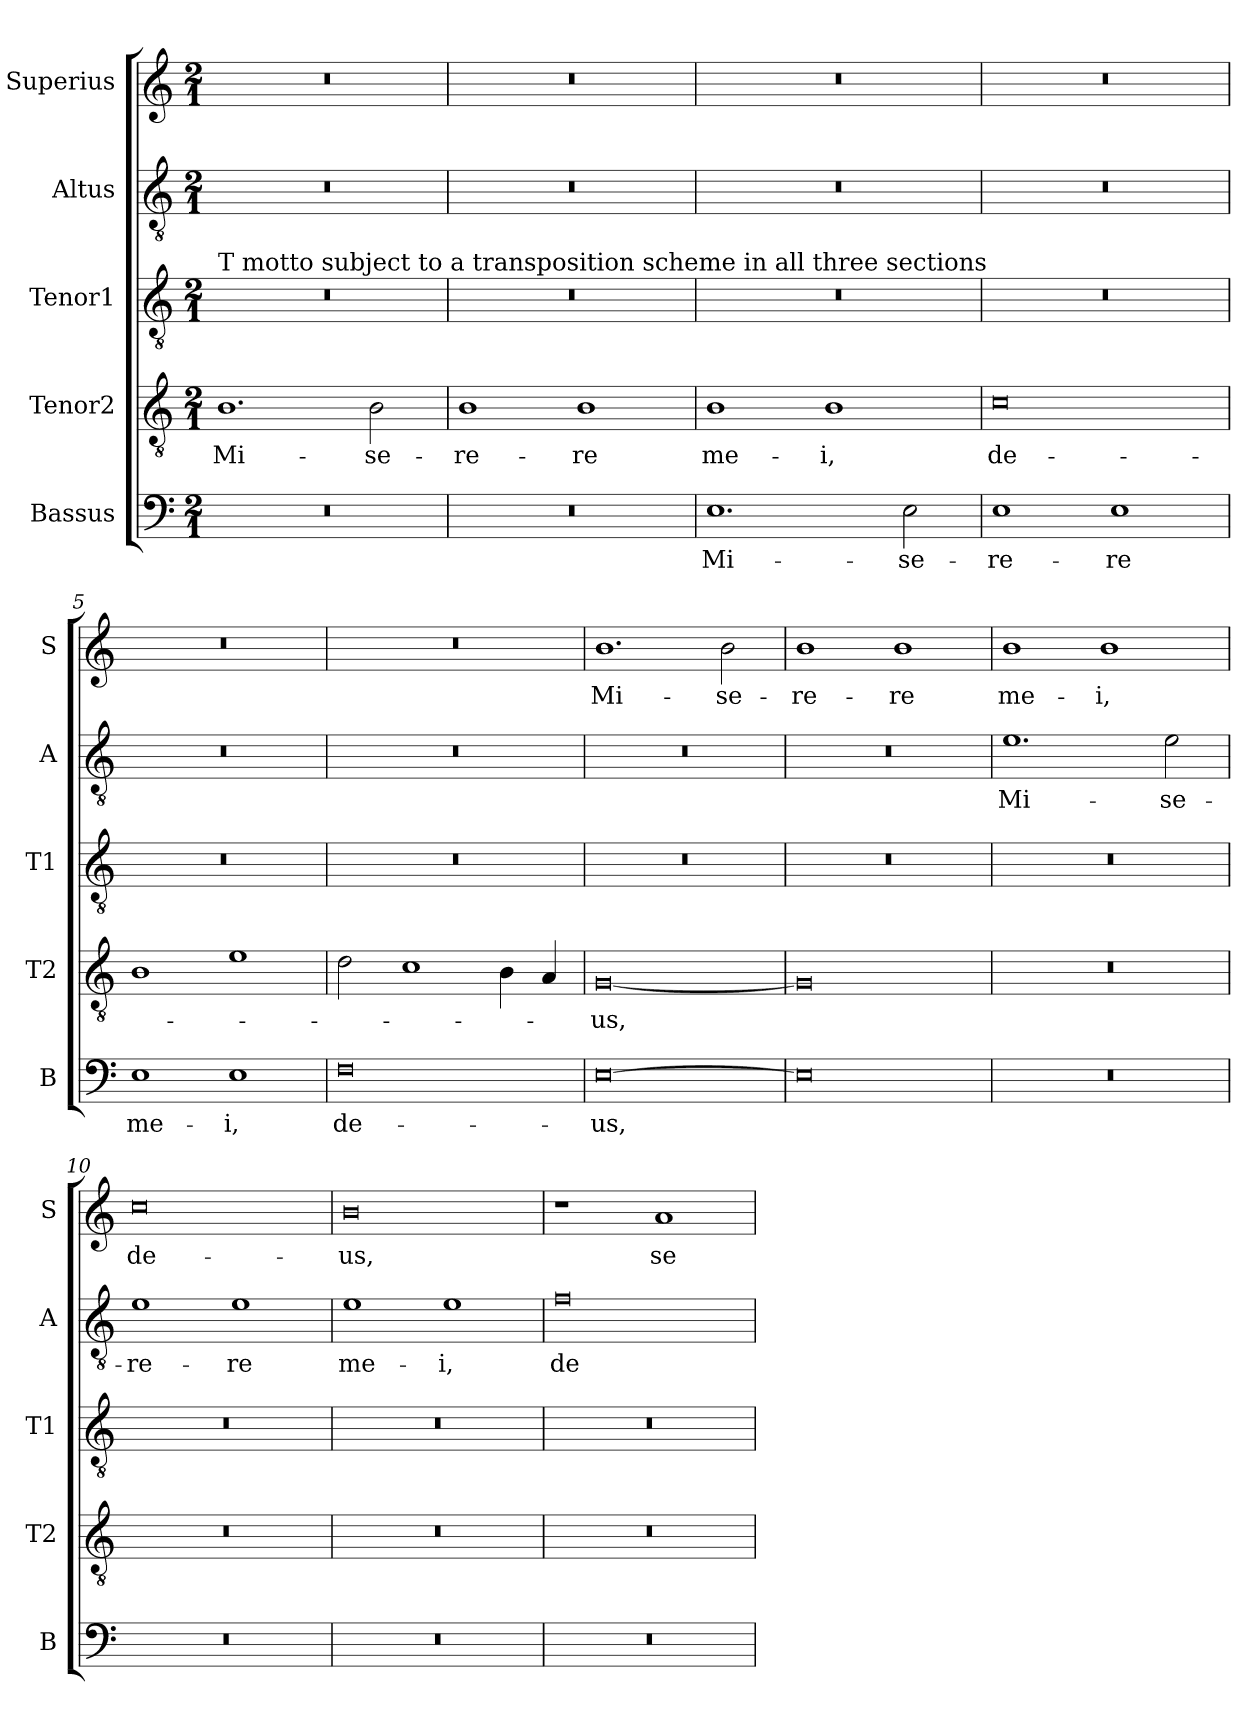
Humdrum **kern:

**kern	**text	**kern	**text	**kern	**kern	**text	**kern	**text
*part5	*part5	*part4	*part4	*part3	*part2	*part2	*part1	*part1
*staff5	*staff5	*staff4	*staff4	*staff3	*staff2	*staff2	*staff1	*staff1
*I"Bassus	*	*I"Tenor2	*	*I"Tenor1	*I"Altus	*	*I"Superius	*
*I'B	*	*I'T2	*	*I'T1	*I'A	*	*I'S	*
*clefF4	*	*clefGv2	*	*clefGv2	*clefGv2	*	*clefG2	*
*k[]	*	*k[]	*	*k[]	*k[]	*	*k[]	*
*M2/1	*	*M2/1	*	*M2/1	*M2/1	*	*M2/1	*
=1	=1	=1	=1	=1	=1	=1	=1	=1
!	!	!	!	!LO:TX:a:t=T motto subject to a transposition scheme in all three sections	!	!	!	!
0r	.	1.B	Mi-	0r	0r	.	0r	.
.	.	2B	-se-	.	.	.	.	.
=2	=2	=2	=2	=2	=2	=2	=2	=2
0r	.	1B	-re-	0r	0r	.	0r	.
.	.	1B	-re	.	.	.	.	.
=3	=3	=3	=3	=3	=3	=3	=3	=3
1.E	Mi-	1B	me-	0r	0r	.	0r	.
.	.	1B	-i,	.	.	.	.	.
2E	-se-	.	.	.	.	.	.	.
=4	=4	=4	=4	=4	=4	=4	=4	=4
1E	-re-	0c	de-	0r	0r	.	0r	.
1E	-re	.	.	.	.	.	.	.
=5	=5	=5	=5	=5	=5	=5	=5	=5
1E	me-	1B	.	0r	0r	.	0r	.
1E	-i,	1e	.	.	.	.	.	.
=6	=6	=6	=6	=6	=6	=6	=6	=6
0F	de-	2d	.	0r	0r	.	0r	.
.	.	1c	.	.	.	.	.	.
.	.	4B	.	.	.	.	.	.
.	.	4A	.	.	.	.	.	.
=7	=7	=7	=7	=7	=7	=7	=7	=7
[0E	-us,	[0G	-us,	0r	0r	.	1.b	Mi-
.	.	.	.	.	.	.	2b	-se-
=8	=8	=8	=8	=8	=8	=8	=8	=8
0E]	.	0G]	.	0r	0r	.	1b	-re-
.	.	.	.	.	.	.	1b	-re
=9	=9	=9	=9	=9	=9	=9	=9	=9
0r	.	0r	.	0r	1.e	Mi-	1b	me-
.	.	.	.	.	.	.	1b	-i,
.	.	.	.	.	2e	-se-	.	.
=10	=10	=10	=10	=10	=10	=10	=10	=10
0r	.	0r	.	0r	1e	-re-	0cc	de-
.	.	.	.	.	1e	-re	.	.
=11	=11	=11	=11	=11	=11	=11	=11	=11
0r	.	0r	.	0r	1e	me-	0b	-us,
.	.	.	.	.	1e	-i,	.	.
=12	=12	=12	=12	=12	=12	=12	=12	=12
0r	.	0r	.	0r	0f	de-	1r	.
.	.	.	.	.	.	.	1a	se-
=	=	=	=	=	=	=	=	=
*-	*-	*-	*-	*-	*-	*-	*-	*-
